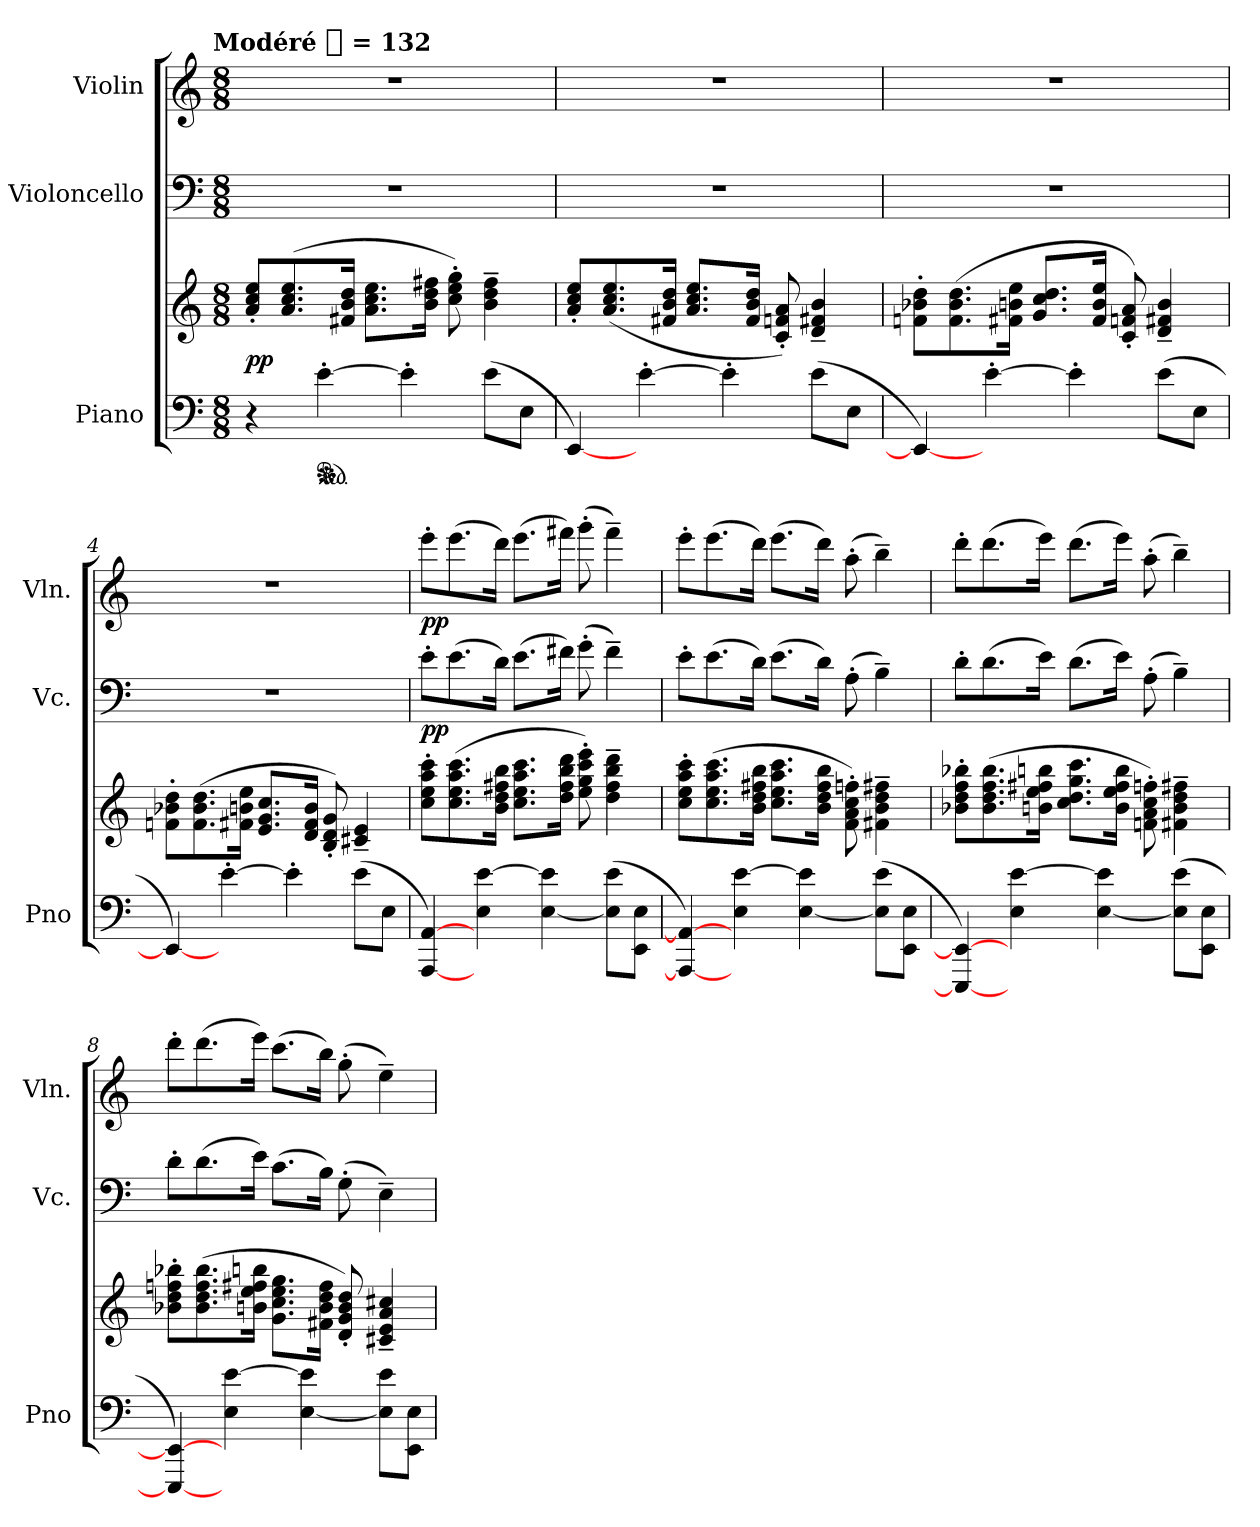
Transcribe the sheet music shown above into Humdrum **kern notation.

**kern	**kern	**dynam	**kern	**dynam	**kern	**dynam
*part3	*part3	*part3	*part2	*part2	*part1	*part1
*staff4	*staff3	*staff3/4	*staff2	*staff2	*staff1	*staff1
*I"Piano	*	*	*I"Violoncello	*	*I"Violin	*
*I'Pno	*	*	*I'Vc.	*	*I'Vln.	*
*clefF4	*clefG2	*	*clefF4	*	*clefG2	*
*k[]	*k[]	*	*k[]	*	*k[]	*
*C:	*C:	*	*C:	*	*C:	*
!!LO:TX:omd:t=Modéré [8th] = 132
*M8/8	*M8/8	*	*M8/8	*	*M8/8	*
*MM66	*MM66	*	*MM66	*	*MM66	*
=1	=1	=1	=1	=1	=1	=1
4r	8a'/ 8cc'/ 8ee'/L	pp	1r	.	1r	.
.	(8.a 8.cc 8.ee	.	.	.	.	.
*ped	*	*	*	*	*	*
*Xped	*	*	*	*	*	*
[4e'	.	.	.	.	.	.
.	16f#X 16b 16ddJk	.	.	.	.	.
.	8.a 8.cc 8.eeL	.	.	.	.	.
4e']	.	.	.	.	.	.
.	16b 16dd 16ff#XJk	.	.	.	.	.
.	8cc' 8ee' 8gg')	.	.	.	.	.
(>8eL	4b~ 4dd~ 4ff#~	.	.	.	.	.
8EJ	.	.	.	.	.	.
=2	=2	=2	=2	=2	=2	=2
[4EE)	8a'/ 8cc'/ 8ee'/L	.	1r	.	1r	.
.	(>8.a 8.cc 8.ee	.	.	.	.	.
[4e'	.	.	.	.	.	.
.	16f#X 16b 16ddJk	.	.	.	.	.
.	8.a/ 8.cc/ 8.ee/L	.	.	.	.	.
4e']	.	.	.	.	.	.
.	16f# 16b 16ddJk	.	.	.	.	.
.	8c'> 8fn'> 8a'>)	.	.	.	.	.
(>8eL	4d~> 4f#X~> 4b~>	.	.	.	.	.
8EJ	.	.	.	.	.	.
=3	=3	=3	=3	=3	=3	=3
4EE_)	8fn' 8b-X' 8dd'L	.	1r	.	1r	.
.	(>8.f 8.b- 8.dd	.	.	.	.	.
[4e'	.	.	.	.	.	.
.	16f#X 16bn 16eeJk	.	.	.	.	.
.	8.g/ 8.cc/ 8.dd/L	.	.	.	.	.
4e']	.	.	.	.	.	.
.	16f# 16b 16eeJk	.	.	.	.	.
.	8c'> 8fn'> 8a'>)	.	.	.	.	.
(>8eL	4d~> 4f#X~> 4b~>	.	.	.	.	.
8EJ	.	.	.	.	.	.
=4	=4	=4	=4	=4	=4	=4
4EE_)	8fn'> 8b-X'> 8dd'>L	.	1r	.	1r	.
.	(>8.f 8.b- 8.dd	.	.	.	.	.
[4e'	.	.	.	.	.	.
.	16f#X 16bn 16eeJk	.	.	.	.	.
.	8.e 8.g 8.ccL	.	.	.	.	.
4e']	.	.	.	.	.	.
.	16d 16f# 16bJk	.	.	.	.	.
.	8B'> 8d'> 8g'>)	.	.	.	.	.
(>8eL	4c#X~> 4e~>	.	.	.	.	.
8EJ	.	.	.	.	.	.
=5	=5	=5	=5	=5	=5	=5
[4AAA [4AA)	8cc' 8ee' 8aa' 8ccc'L	.	8e'L	pp	8eee'L	pp
.	(8.cc 8.ee 8.aa 8.ccc	.	(8.e	.	(8.eee	.
4E [4e	.	.	.	.	.	.
.	16b 16dd 16ff#X 16bbJk	.	16dJk)	.	16dddJk)	.
.	8.cc 8.ee 8.aa 8.cccL	.	(8.eL	.	(8.eeeL	.
[4E 4e]	.	.	.	.	.	.
.	16dd 16ff# 16bb 16dddJk	.	16f#XJk)	.	16fff#XJk)	.
.	8ee' 8gg' 8ccc' 8eee')	.	(8g'	.	(8ggg'	.
(>8E] 8eL	4dd~ 4ff#~ 4bb~ 4ddd~	.	4f#~)	.	4fff#~)	.
8EE 8EJ	.	.	.	.	.	.
=6	=6	=6	=6	=6	=6	=6
4AAA_ 4AA_)	8cc' 8ee' 8aa' 8ccc'L	.	8e'L	.	8eee'L	.
.	(8.cc 8.ee 8.aa 8.ccc	.	(8.e	.	(8.eee	.
4E [4e	.	.	.	.	.	.
.	16b 16dd 16ff#X 16bbJk	.	16dJk)	.	16dddJk)	.
.	8.cc 8.ee 8.aa 8.cccL	.	(8.eL	.	(8.eeeL	.
[4E 4e]	.	.	.	.	.	.
.	16b 16dd 16ff# 16bbJk	.	16dJk)	.	16dddJk)	.
.	8f' 8a' 8cc' 8ffn')	.	(8A'	.	(8aa'	.
(>8E] 8eL	4f#X~ 4b~ 4dd~ 4ff#X~	.	4B~)	.	4bb~)	.
8EE 8EJ	.	.	.	.	.	.
=7	=7	=7	=7	=7	=7	=7
4EEE_ 4EE_)	8b-X' 8dd' 8ff' 8bb-X'L	.	8d'L	.	8ddd'L	.
.	(8.b- 8.dd 8.ff 8.bb-	.	(8.d	.	(8.ddd	.
4E [4e	.	.	.	.	.	.
.	16bn 16ee 16ff#X 16bbnJk	.	16eJk)	.	16eeeJk)	.
.	8.cc 8.dd 8.gg 8.cccL	.	(8.dL	.	(8.dddL	.
[4E 4e]	.	.	.	.	.	.
.	16b 16ee 16ff# 16bbJk	.	16eJk)	.	16eeeJk)	.
.	8fn' 8a' 8cc' 8ffn')	.	(8A'	.	(8aa'	.
(>8E] 8eL	4f#X~ 4b~ 4dd~ 4ff#X~	.	4B~)	.	4bb~)	.
8EE 8EJ	.	.	.	.	.	.
=8	=8	=8	=8	=8	=8	=8
4EEE_ 4EE_)	8b-X' 8dd' 8ffn' 8bb-X'L	.	8d'L	.	8ddd'L	.
.	(>8.b- 8.dd 8.ff 8.bb-	.	(8.d	.	(8.ddd	.
4E [4e	.	.	.	.	.	.
.	16bn 16ee 16ff#X 16bbnJk	.	16eJk)	.	16eeeJk)	.
.	8.g 8.cc 8.ee 8.ggL	.	(8.cL	.	(8.cccL	.
[4E 4e]	.	.	.	.	.	.
.	16f#X 16b 16dd 16ff#Jk	.	16BJk)	.	16bbJk)	.
.	8d' 8g' 8b' 8dd')	.	(8G'	.	(8gg'	.
8E] 8eL	4c#X~ 4e~ 4a~ 4cc#X~	.	4E~)	.	4ee~)	.
8EE 8EJ	.	.	.	.	.	.
=	=	=	=	=	=	=
*-	*-	*-	*-	*-	*-	*-
